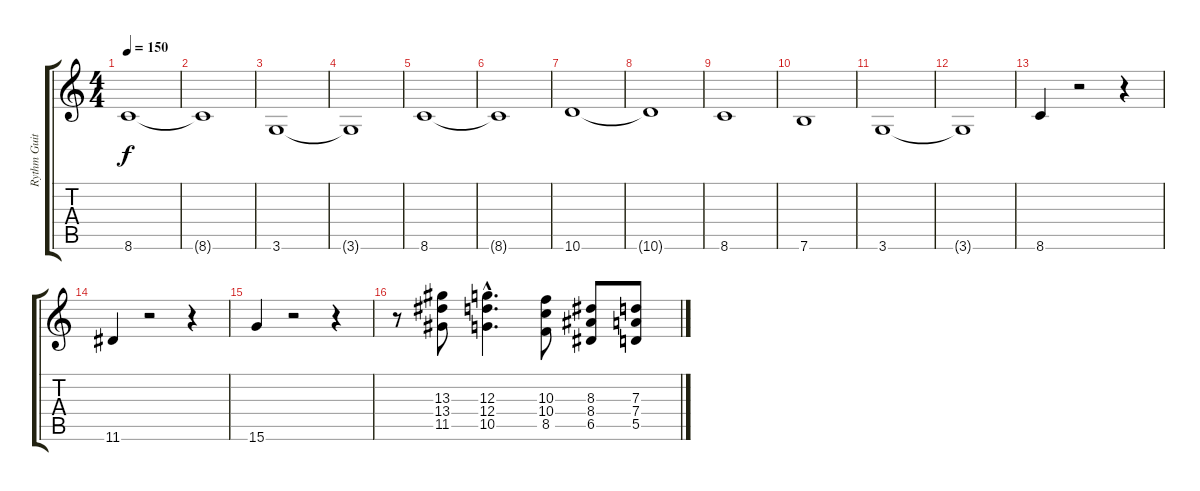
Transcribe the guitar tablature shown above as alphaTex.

\track ("Rythm Guitar" "Rythm Guit") {instrument distortionguitar}
\staff {score tabs}
\tuning (E4 B3 G3 D3 A2 E2) {hide}
\ts (4 4)
\tempo 150
\clef g2
\ks c
8.6.1{dy f instrument distortionguitar} |
8.6{t}.1 |
3.6.1 |
3.6{t}.1 |
8.6.1 |
8.6{t}.1 |
10.6.1 |
10.6{t}.1 |
8.6.1 |
7.6.1 |
3.6.1 |
3.6{t}.1 |
8.6.4 r.2 r.4 |
11.6.4 r.2 r.4 |
15.6.4 r.2 r.4 |
r.8 (13.3 13.4 11.5).8 (12.3{hac} 12.4{hac} 10.5{hac}).4{d} (10.3 10.4 8.5).8 (8.3 8.4 6.5).8 (7.3 7.4 5.5).8
